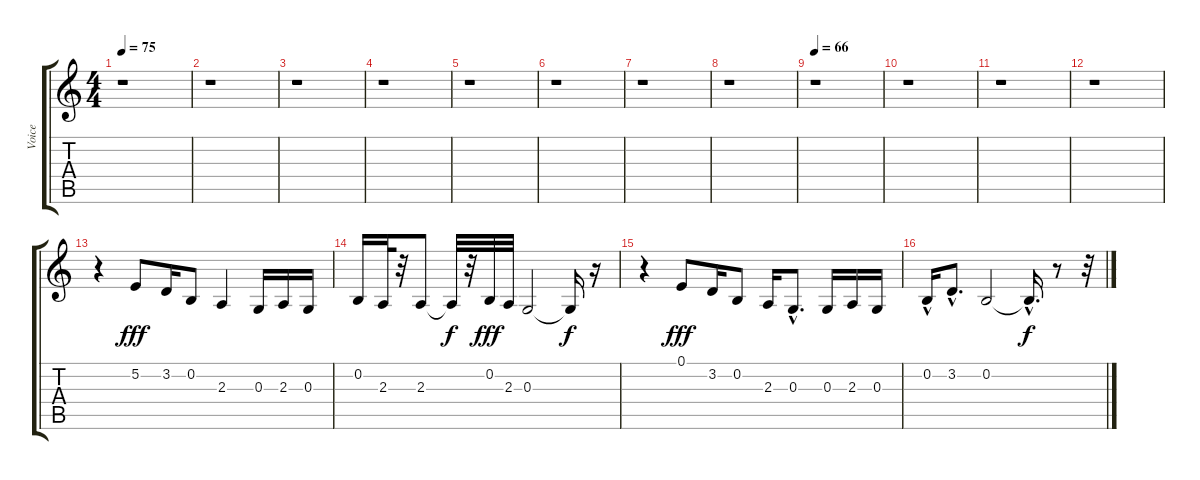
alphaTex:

\track ("Voice" "Voice") {instrument synthvoice}
\staff {score tabs}
\tuning (E4 B3 G3 D3 A2 E2) {hide}
\ts (4 4)
\tempo 75
\clef g2
\ks c
r.1{dy fff instrument synthvoice} |
r.1 |
r.1 |
r.1 |
r.1 |
r.1 |
r.1 |
r.1 |
\tempo 66
r.1 |
r.1 |
r.1 |
r.1 |
r.4 5.2.8 3.2.16 0.2.8 2.3.4 0.3.16 2.3.16 0.3.16 |
0.2.16 2.3.32 r.32 2.3.8 2.3{t}.32{dy f} r.32 0.2.32{dy fff} 2.3.32 0.3.2 0.3{t}.16{dy f} r.16 |
r.4 0.1.8{dy fff} 3.2.16 0.2.8 2.3.16 0.3{hac}.8{d} 0.3.16 2.3.16 0.3.16 |
0.2{hac}.16 3.2{hac}.8{d} 0.2.2 0.2{hac t}.16{d dy f} r.8 r.32
